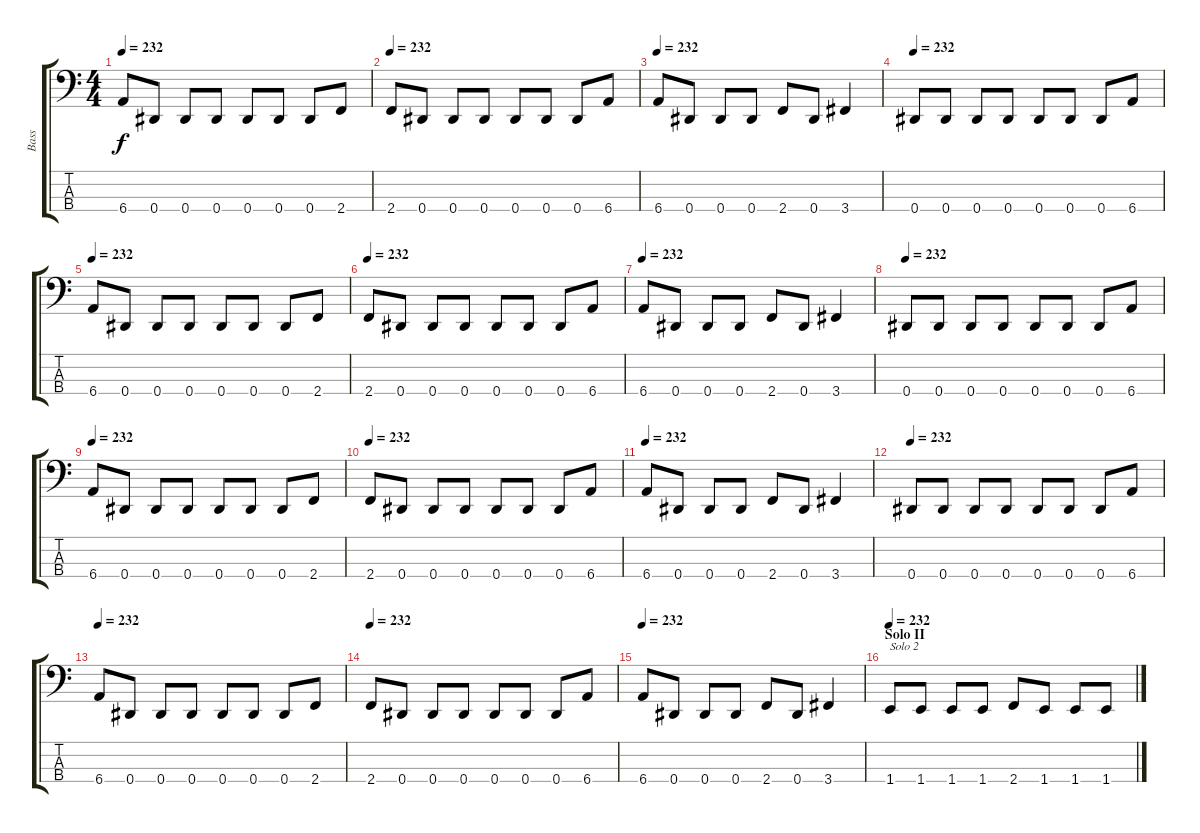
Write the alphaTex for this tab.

\track ("Bass" "Bass") {instrument electricbasspick}
\staff {score tabs}
\tuning (Gb2 Db2 Ab1 Eb1) {hide}
\ts (4 4)
\tempo 232
\clef f4
\ks c
6.4.8{dy f} 0.4.8 0.4.8 0.4.8 0.4.8 0.4.8 0.4.8 2.4.8 |
\tempo 232
2.4.8 0.4.8 0.4.8 0.4.8 0.4.8 0.4.8 0.4.8 6.4.8 |
\tempo 232
6.4.8 0.4.8 0.4.8 0.4.8 2.4.8 0.4.8 3.4.4 |
\tempo 232
0.4.8 0.4.8 0.4.8 0.4.8 0.4.8 0.4.8 0.4.8 6.4.8 |
\tempo 232
6.4.8 0.4.8 0.4.8 0.4.8 0.4.8 0.4.8 0.4.8 2.4.8 |
\tempo 232
2.4.8 0.4.8 0.4.8 0.4.8 0.4.8 0.4.8 0.4.8 6.4.8 |
\tempo 232
6.4.8 0.4.8 0.4.8 0.4.8 2.4.8 0.4.8 3.4.4 |
\tempo 232
0.4.8 0.4.8 0.4.8 0.4.8 0.4.8 0.4.8 0.4.8 6.4.8 |
\tempo 232
6.4.8 0.4.8 0.4.8 0.4.8 0.4.8 0.4.8 0.4.8 2.4.8 |
\tempo 232
2.4.8 0.4.8 0.4.8 0.4.8 0.4.8 0.4.8 0.4.8 6.4.8 |
\tempo 232
6.4.8 0.4.8 0.4.8 0.4.8 2.4.8 0.4.8 3.4.4 |
\tempo 232
0.4.8 0.4.8 0.4.8 0.4.8 0.4.8 0.4.8 0.4.8 6.4.8 |
\tempo 232
6.4.8 0.4.8 0.4.8 0.4.8 0.4.8 0.4.8 0.4.8 2.4.8 |
\tempo 232
2.4.8 0.4.8 0.4.8 0.4.8 0.4.8 0.4.8 0.4.8 6.4.8 |
\tempo 232
6.4.8 0.4.8 0.4.8 0.4.8 2.4.8 0.4.8 3.4.4 |
\section ("" "Solo II")
\tempo 232
1.4.8{txt "Solo 2"} 1.4.8 1.4.8 1.4.8 2.4.8 1.4.8 1.4.8 1.4.8
